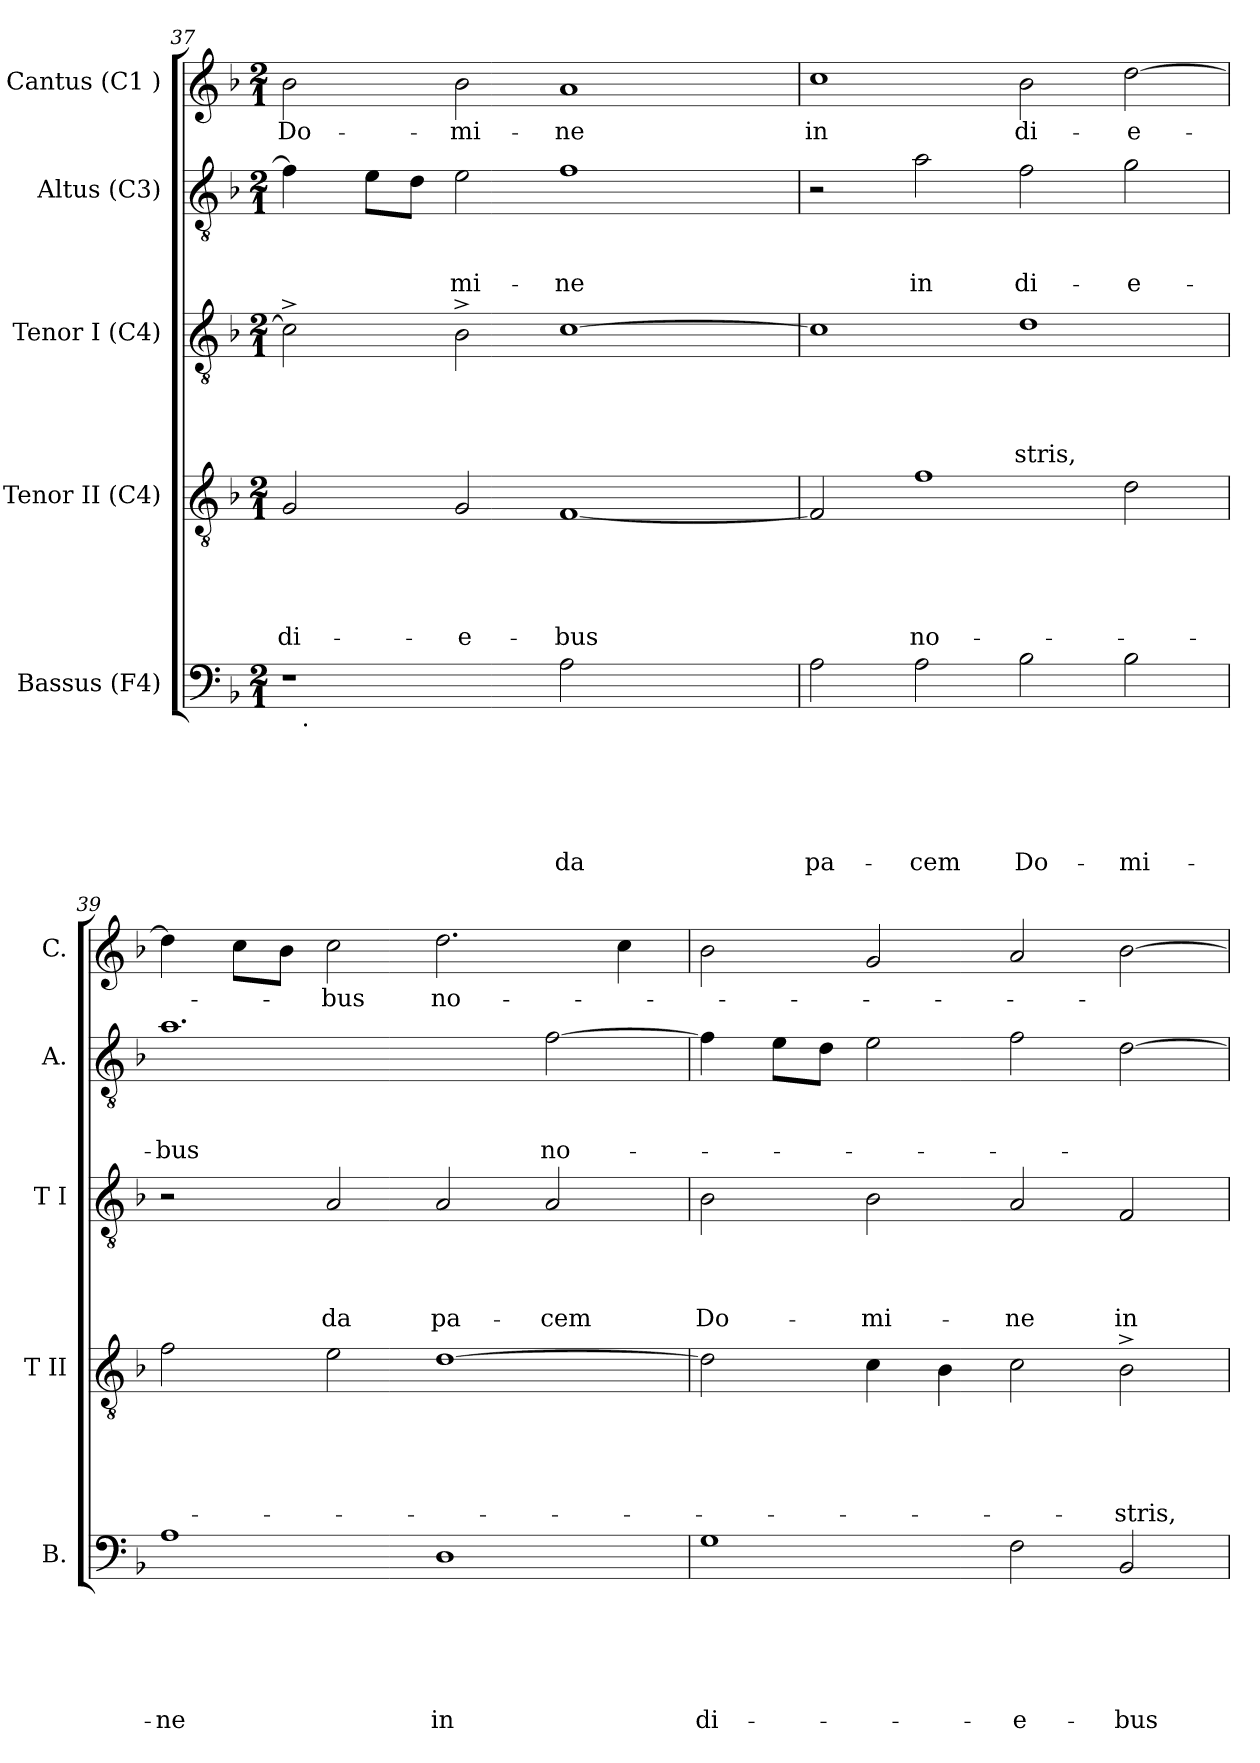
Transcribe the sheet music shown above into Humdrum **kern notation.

**kern	**text	**text	**text	**text	**text	**text	**kern	**text	**text	**text	**text	**text	**kern	**text	**text	**text	**text	**kern	**text	**text	**text	**kern	**text
*part5	*part5	*part5	*part5	*part5	*part5	*part5	*part4	*part4	*part4	*part4	*part4	*part4	*part3	*part3	*part3	*part3	*part3	*part2	*part2	*part2	*part2	*part1	*part1
*staff5	*staff5	*staff5	*staff5	*staff5	*staff5	*staff5	*staff4	*staff4	*staff4	*staff4	*staff4	*staff4	*staff3	*staff3	*staff3	*staff3	*staff3	*staff2	*staff2	*staff2	*staff2	*staff1	*staff1
*I"Bassus (F4)	*	*	*	*	*	*	*I"Tenor II (C4)	*	*	*	*	*	*I"Tenor I (C4)	*	*	*	*	*I"Altus (C3)	*	*	*	*I"Cantus (C1 )	*
*I'B.	*	*	*	*	*	*	*I'T II	*	*	*	*	*	*I'T I	*	*	*	*	*I'A.	*	*	*	*I'C.	*
!!LO:LB:g=z
*clefF4	*	*	*	*	*	*	*clefGv2	*	*	*	*	*	*clefGv2	*	*	*	*	*clefGv2	*	*	*	*clefG2	*
*k[b-]	*	*	*	*	*	*	*k[b-]	*	*	*	*	*	*k[b-]	*	*	*	*	*k[b-]	*	*	*	*k[b-]	*
*F:	*	*	*	*	*	*	*F:	*	*	*	*	*	*F:	*	*	*	*	*F:	*	*	*	*F:	*
*M2/1	*	*	*	*	*	*	*M2/1	*	*	*	*	*	*M2/1	*	*	*	*	*M2/1	*	*	*	*M2/1	*
=37	=37	=37	=37	=37	=37	=37	=37	=37	=37	=37	=37	=37	=37	=37	=37	=37	=37	=37	=37	=37	=37	=37	=37
!	!	!	!	!	!	!	!	!	!	!	!	!LO:LY:b	!	!	!	!	!	!	!	!	!	!	!LO:LY:b
*^	*	*	*	*	*	*	*	*	*	*	*	*	*	*	*	*	*	*	*	*	*	*	*
1r	32ryy	.	.	.	.	.	.	2G/	.	.	.	.	di-	2c^>\]	.	.	.	.	4f\]	.	.	.	2b-\	Do-
!	!LO:TX:b:t=.	!	!	!	!	!	!	!	!	!	!	!	!	!	!	!	!	!	!	!	!	!	!	!
.	1ryy	.	.	.	.	.	.	.	.	.	.	.	.	.	.	.	.	.	.	.	.	.	.	.
.	.	.	.	.	.	.	.	.	.	.	.	.	.	.	.	.	.	.	8e\L	.	.	.	.	.
.	.	.	.	.	.	.	.	.	.	.	.	.	.	.	.	.	.	.	8d\J	.	.	.	.	.
!	!	!	!	!	!	!	!	!	!	!	!	!	!LO:LY:b	!	!	!	!	!	!	!	!	!LO:LY:b	!	!LO:LY:b
.	.	.	.	.	.	.	.	2G/	.	.	.	.	-e-	2B-^>\	.	.	.	.	2e\	.	.	-mi-	2b-\	-mi-
!	!	!	!	!	!	!	!LO:LY:b	!	!	!	!	!	!LO:LY:b	!	!	!	!	!	!	!	!	!LO:LY:b	!	!LO:LY:b
2A\	.	.	.	.	.	.	da	[<1F	.	.	.	.	-bus	[>1c	.	.	.	.	1f	.	.	-ne	1a	-ne
.	2ryy	.	.	.	.	.	.	.	.	.	.	.	.	.	.	.	.	.	.	.	.	.	.	.
2ryy	.	.	.	.	.	.	.	.	.	.	.	.	.	.	.	.	.	.	.	.	.	.	.	.
.	4...ryy	.	.	.	.	.	.	.	.	.	.	.	.	.	.	.	.	.	.	.	.	.	.	.
=38	=38	=38	=38	=38	=38	=38	=38	=38	=38	=38	=38	=38	=38	=38	=38	=38	=38	=38	=38	=38	=38	=38	=38	=38
!	!	!	!	!	!	!	!LO:LY:b	!	!	!	!	!	!	!	!	!	!	!	!	!	!	!	!	!LO:LY:b
*v	*v	*	*	*	*	*	*	*	*	*	*	*	*	*	*	*	*	*	*	*	*	*	*	*
2A\	.	.	.	.	.	pa-	2F/]	.	.	.	.	.	1c]	.	.	.	.	2r	.	.	.	1cc	in
!	!	!	!	!	!	!LO:LY:b	!	!	!	!	!	!LO:LY:b	!	!	!	!	!	!	!	!	!LO:LY:b	!	!
2A\	.	.	.	.	.	-cem	1f	.	.	.	.	no-	.	.	.	.	.	2a\	.	.	in	.	.
!	!	!	!	!	!	!LO:LY:b	!	!	!	!	!	!	!	!	!	!	!LO:LY:b	!	!	!	!LO:LY:b	!	!LO:LY:b
2B-\	.	.	.	.	.	Do-	.	.	.	.	.	.	1d	.	.	.	-stris,	2f\	.	.	di-	2b-\	di-
!	!	!	!	!	!	!LO:LY:b	!	!	!	!	!	!	!	!	!	!	!	!	!	!	!LO:LY:b	!	!LO:LY:b:rj
2B-\	.	.	.	.	.	-mi-	2d\	.	.	.	.	.	.	.	.	.	.	2g\	.	.	-e-	[>2dd\	-e-
=39	=39	=39	=39	=39	=39	=39	=39	=39	=39	=39	=39	=39	=39	=39	=39	=39	=39	=39	=39	=39	=39	=39	=39
!	!	!	!	!	!	!LO:LY:b	!	!	!	!	!	!	!	!	!	!	!	!	!	!	!LO:LY:b	!	!
1A	.	.	.	.	.	-ne	2f\	.	.	.	.	.	2r	.	.	.	.	1.a	.	.	-bus	4dd\]	.
.	.	.	.	.	.	.	.	.	.	.	.	.	.	.	.	.	.	.	.	.	.	8cc\L	.
.	.	.	.	.	.	.	.	.	.	.	.	.	.	.	.	.	.	.	.	.	.	8b-\J	.
!	!	!	!	!	!	!	!	!	!	!	!	!	!	!	!	!	!LO:LY:b	!	!	!	!	!	!LO:LY:b
.	.	.	.	.	.	.	2e\	.	.	.	.	.	2A/	.	.	.	da	.	.	.	.	2cc\	-bus
!	!	!	!	!	!	!LO:LY:b	!	!	!	!	!	!	!	!	!	!	!LO:LY:b	!	!	!	!	!	!LO:LY:b
1D	.	.	.	.	.	in	[>1d	.	.	.	.	.	2A/	.	.	.	pa-	.	.	.	.	2.dd\	no-
!	!	!	!	!	!	!	!	!	!	!	!	!	!	!	!	!	!LO:LY:b	!	!	!	!LO:LY:b	!	!
.	.	.	.	.	.	.	.	.	.	.	.	.	2A/	.	.	.	-cem	[>2f\	.	.	no-	.	.
.	.	.	.	.	.	.	.	.	.	.	.	.	.	.	.	.	.	.	.	.	.	4cc\	.
=40	=40	=40	=40	=40	=40	=40	=40	=40	=40	=40	=40	=40	=40	=40	=40	=40	=40	=40	=40	=40	=40	=40	=40
!	!	!	!	!	!	!LO:LY:b	!	!	!	!	!	!	!	!	!	!	!LO:LY:b	!	!	!	!	!	!
1G	.	.	.	.	.	di-	2d\]	.	.	.	.	.	2B-\	.	.	.	Do-	4f\]	.	.	.	2b-\	.
.	.	.	.	.	.	.	.	.	.	.	.	.	.	.	.	.	.	8e\L	.	.	.	.	.
.	.	.	.	.	.	.	.	.	.	.	.	.	.	.	.	.	.	8d\J	.	.	.	.	.
!	!	!	!	!	!	!	!	!	!	!	!	!	!	!	!	!	!LO:LY:b	!	!	!	!	!	!
.	.	.	.	.	.	.	4c\	.	.	.	.	.	2B-\	.	.	.	-mi-	2e\	.	.	.	2g/	.
.	.	.	.	.	.	.	4B-\	.	.	.	.	.	.	.	.	.	.	.	.	.	.	.	.
!	!	!	!	!	!	!LO:LY:b	!	!	!	!	!	!	!	!	!	!	!LO:LY:b	!	!	!	!	!	!
2F\	.	.	.	.	.	-e-	2c\	.	.	.	.	.	2A/	.	.	.	-ne	2f\	.	.	.	2a/	.
!	!	!	!	!	!	!LO:LY:b	!	!	!	!	!	!LO:LY:b	!	!	!	!	!LO:LY:b	!	!	!	!	!	!
2BB-/	.	.	.	.	.	-bus	2B-^>\	.	.	.	.	-stris,	2F/	.	.	.	in	[<2d\	.	.	.	[<2b-\	.
=	=	=	=	=	=	=	=	=	=	=	=	=	=	=	=	=	=	=	=	=	=	=	=
*-	*-	*-	*-	*-	*-	*-	*-	*-	*-	*-	*-	*-	*-	*-	*-	*-	*-	*-	*-	*-	*-	*-	*-
